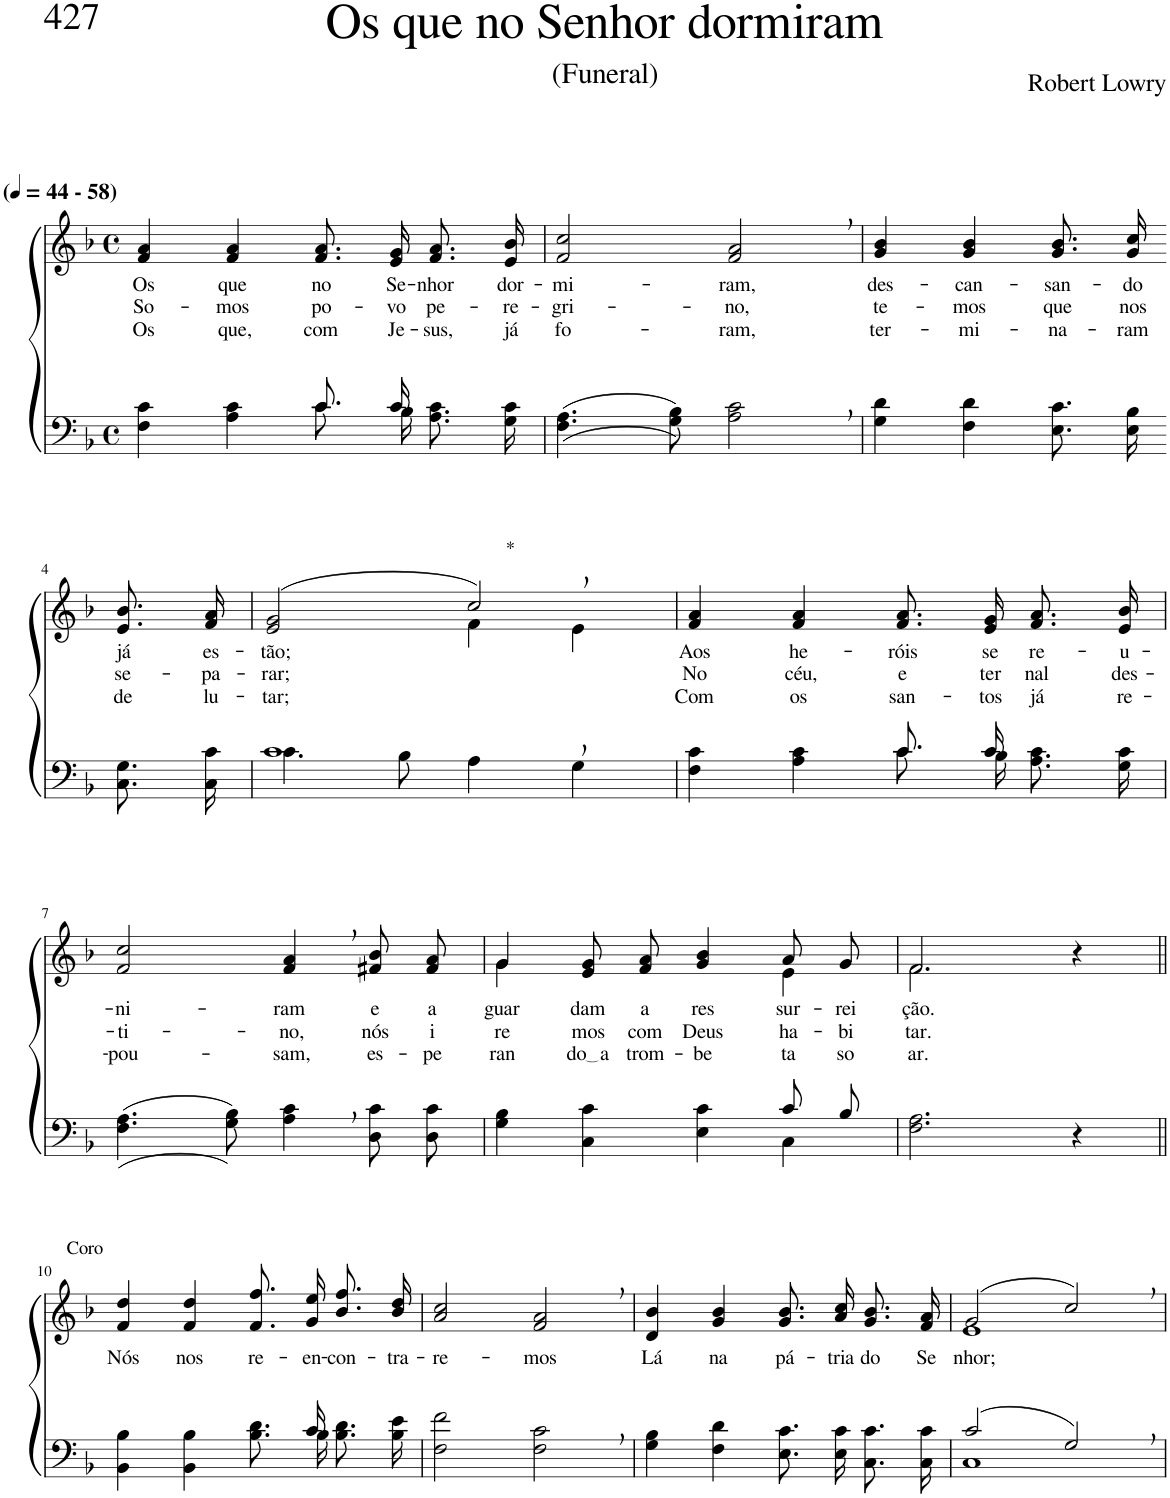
**kern	**kern	**text	**text	**text
*part2	*part1	*part1	*part1	*part1
*staff2	*staff1	*staff1	*staff1	*staff1
*I"Parte III e IV	*I"Parte I e II	*	*	*
*clefF4	*clefG2	*	*	*
*Trd1c2	*Trd1c2	*	*	*
*k[b-]	*k[b-]	*	*	*
*M4/4	*M4/4	*	*	*
*met(c)	*met(c)	*	*	*
*MM44	*MM44	*	*	*
=1	=1	=1	=1	=1
*^	*	*	*	*
!	!	!LO:TX:a:B:t=(	!	!	!
!	!	!LO:TX:a:B:t=- 58)	!	!	!
!	!	!	!LO:LY:b	!LO:LY:b	!LO:LY:b
2ryy	4F\ 4c\	4f/ 4a/	Os	So-	Os
!	!	!	!LO:LY:b	!LO:LY:b	!LO:LY:b
.	4A\ 4c\	4f/ 4a/	que	-mos	que,
!	!	!	!LO:LY:b	!LO:LY:b	!LO:LY:b
8.c/L	8.c\L	8.f/ 8.a/L	no	po-	com
!	!	!	!LO:LY:b	!LO:LY:b	!LO:LY:b
16c/Jk	16B-\Jk	16e/ 16g/Jk	Se-	-vo	Je-
!	!	!	!LO:LY:b	!LO:LY:b	!LO:LY:b
4ryy	8.A\ 8.c\L	8.f/ 8.a/L	-nhor	pe-	-sus,
!	!	!	!LO:LY:b	!LO:LY:b	!LO:LY:b
.	16G\ 16c\Jk	16e/ 16b-/Jk	dor-	-re-	já
=2	=2	=2	=2	=2	=2
!	!	!	!LO:LY:b	!LO:LY:b	!LO:LY:b
*v	*v	*	*	*	*
((4.F\ 4.A\	2f/ 2cc/	-mi-	-gri-	fo-
8G\ 8B-\))	.	.	.	.
!	!	!LO:LY:b	!LO:LY:b	!LO:LY:b
2A\, 2c\,	2f/, 2a/,	-ram,	-no,	-ram,
=3	=3	=3	=3	=3
!	!	!LO:LY:b	!LO:LY:b	!LO:LY:b
4G\ 4d\	4g/ 4b-/	des-	te-	ter-
!	!	!LO:LY:b	!LO:LY:b	!LO:LY:b
4F\ 4d\	4g/ 4b-/	-can-	-mos	-mi-
!	!	!LO:LY:b	!LO:LY:b	!LO:LY:b
8.E\ 8.c\L	8.g/ 8.b-/L	-san-	que	-na-
!	!	!LO:LY:b	!LO:LY:b	!LO:LY:b
16E\ 16B-\Jk	16g/ 16cc/Jk	-do	nos	-ram
!!LO:LB:g=z
=4-	=4-	=4-	=4-	=4-
!	!	!LO:LY:b	!LO:LY:b	!LO:LY:b
8.C\ 8.G\L	8.e/ 8.b-/L	já	se-	de
!	!	!LO:LY:b	!LO:LY:b	!LO:LY:b
16C\ 16c\Jk	16f/ 16a/Jk	es-	-pa-	lu-
=5	=5	=5	=5	=5
*^	*	*	*	*
!	!	!	!LO:LY:b	!LO:LY:b	!LO:LY:b
*	*	*^	*	*	*
1c,	4.c\	(2e/ 2g/	2ryy	-tão;	-rar;	-tar;
.	8B-\	.	.	.	.	.
!	!	!LO:TX:a:t=*	!	!	!	!
.	4A\	2cc,/)	4f\	.	.	.
.	4G\	.	4e\	.	.	.
=6	=6	=6	=6	=6	=6	=6
!	!	!	!	!LO:LY:b	!LO:LY:b	!LO:LY:b
*	*	*v	*v	*	*	*
2ryy	4F\ 4c\	4f/ 4a/	Aos	No	Com
!	!	!	!LO:LY:b	!LO:LY:b	!LO:LY:b
.	4A\ 4c\	4f/ 4a/	he-	céu,	os
!	!	!	!LO:LY:b	!LO:LY:b	!LO:LY:b
8.c/L	8.c\L	8.f/ 8.a/L	-róis	e	san-
!	!	!	!LO:LY:b	!LO:LY:b	!LO:LY:b
16c/Jk	16B-\Jk	16e/ 16g/Jk	se	ter	-tos
!	!	!	!LO:LY:b	!LO:LY:b	!LO:LY:b
4ryy	8.A\ 8.c\L	8.f/ 8.a/L	re-	nal	já
!	!	!	!LO:LY:b	!LO:LY:b	!LO:LY:b
.	16G\ 16c\Jk	16e/ 16b-/Jk	-u-	des-	re-
!!LO:LB:g=z
=7	=7	=7	=7	=7	=7
!	!	!	!LO:LY:b	!LO:LY:b	!LO:LY:b
*v	*v	*	*	*	*
((4.F\ 4.A\	2f/ 2cc/	-ni-	-ti-	-pou-
8G\ 8B-\))	.	.	.	.
!	!	!LO:LY:b	!LO:LY:b	!LO:LY:b
4A\, 4c\,	4f/, 4a/,	-ram	-no,	-sam,
!	!	!LO:LY:b	!LO:LY:b	!LO:LY:b
8D\ 8c\L	8f#X/ 8b-/L	e	nós	es-
!	!	!LO:LY:b	!LO:LY:b	!LO:LY:b
8D\ 8c\J	8f#/ 8a/J	a-	i-	-pe-
=8	=8	=8	=8	=8
*^	*^	*	*	*
!	!	!	!	!LO:LY:b	!LO:LY:b	!LO:LY:b
2.ryy	4G\ 4B-\	4g/	4g\	-guar-	-re-	-ran-
!	!	!	!	!LO:LY:b	!LO:LY:b	!LO:LY:b
.	4C\ 4c\	8e/ 8g/L	2ryy	-dam	-mos	do a
!	!	!	!	!LO:LY:b	!LO:LY:b	!LO:LY:b
.	.	8f/ 8a/J	.	a	com	-trom-
!	!	!	!	!LO:LY:b	!LO:LY:b	!LO:LY:b
.	4E\ 4c\	4g/ 4b-/	.	res-	Deus	-be-
!	!	!	!	!LO:LY:b	!LO:LY:b	!LO:LY:b
8c/L	4C\	8a/L	4e\	-sur-	ha-	-ta
!	!	!	!	!LO:LY:b	!LO:LY:b	!LO:LY:b
8B-/J	.	8g/J	.	-rei-	-bi-	so-
*v	*v	*	*	*	*	*
=9	=9	=9	=9	=9	=9
!	!	!	!LO:LY:b	!LO:LY:b	!LO:LY:b
2.F\ 2.A\	2.f/	2.f\	-ção.	-tar.	-ar.
4r	4r	4ryy	.	.	.
!!LO:LB:g=z
=10||	=10||	=10||	=10||	=10||	=10||
*^	*	*	*	*	*
!	!	!LO:TX:a:t=Coro	!	!	!	!
!	!	!	!	!LO:LY:b	!	!
*	*	*v	*v	*	*	*
2ryy	4BB-\ 4B-\	4f/ 4dd/	Nós	.	.
!	!	!	!LO:LY:b	!	!
.	4BB-\ 4B-\	4f/ 4dd/	nos	.	.
!	!	!	!LO:LY:b	!	!
8.ryy	8.B-\ 8.d\L	8.f\ 8.ff\L	re-	.	.
!	!	!	!LO:LY:b	!	!
16c/	16B-\Jk	16g\ 16ee\Jk	-en-	.	.
!	!	!	!LO:LY:b	!	!
4ryy	8.B-\ 8.d\L	8.b-\ 8.ff\L	-con-	.	.
!	!	!	!LO:LY:b	!	!
.	16B-\ 16e\Jk	16b-\ 16dd\Jk	-tra-	.	.
=11	=11	=11	=11	=11	=11
!	!	!	!LO:LY:b	!	!
*v	*v	*	*	*	*
2F\ 2f\	2a/ 2cc/	-re-	.	.
!	!	!LO:LY:b	!	!
2F\, 2c\,	2f/, 2a/,	-mos	.	.
=12	=12	=12	=12	=12
!	!	!LO:LY:b	!	!
4G\ 4B-\	4d/ 4b-/	Lá	.	.
!	!	!LO:LY:b	!	!
4F\ 4d\	4g/ 4b-/	na	.	.
!	!	!LO:LY:b	!	!
8.E\ 8.c\L	8.g/ 8.b-/L	pá-	.	.
!	!	!LO:LY:b	!	!
16E\ 16c\Jk	16a/ 16cc/Jk	-tria	.	.
!	!	!LO:LY:b	!	!
8.C\ 8.c\L	8.g/ 8.b-/L	do	.	.
!	!	!LO:LY:b	!	!
16C\ 16c\Jk	16f/ 16a/Jk	Se-	.	.
=13	=13	=13	=13	=13
*^	*^	*	*	*
!	!	!	!	!LO:LY:b	!	!
(2c/	1C	(2g/	1e	-nhor;	.	.
2G,/)	.	2cc,/)	.	.	.	.
*v	*v	*	*	*	*	*
*	*v	*v	*	*	*
=	=	=	=	=
*-	*-	*-	*-	*-
